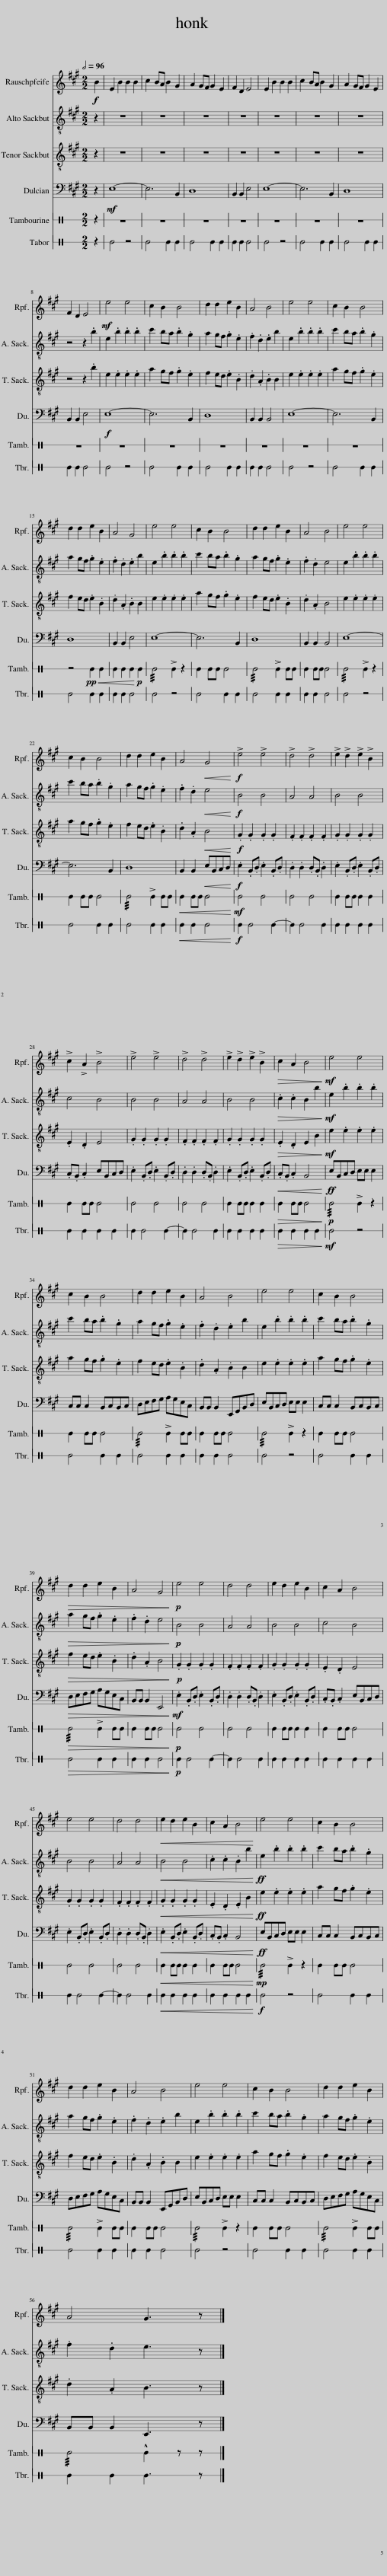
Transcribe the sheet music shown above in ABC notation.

X:1
%%score 1 2 3 4 5 6
L:1/8
Q:1/2=96
M:2/2
I:linebreak $
K:A
V:1 treble
V:2 treble-8
V:3 treble-8
V:4 bass
V:5 perc stafflines=1
K:none
V:6 perc stafflines=1
K:none
V:1
!f! B2 | E2 B2 B2 B2 | c2 BA B2 G2 | A2 GF G2 E2 | F2 D2 E4 | %5
 E2 B2 B2 B2 | c2 BA B2 G2 | A2 GF G2 E2 |$ F2 D2 E4 |!mf! e4 e4 | %10
 c2 B2 B4 | d2 d2 e2 B2 | A4 B4 | e4 e4 | c2 B2 B4 |$ %15
 d2 d2 e2 B2 | A4 G4 | e4 e4 | c2 B2 B4 | d2 d2 e2 B2 | %20
 A4 B4 | e4 e4 |$ c2 B2 B4 | d2 d2 e2 B2 | A4!<(! G4!<)! | %25
!f! !>!e4 !>!e4 | !>!d4 !>!d4 | !>!e2 !>!d2 !>!e2 !>!B2 |$ !>!c2 !>!A2 !>!B4 | !>!e4 !>!e4 | %30
 !>!d4 !>!d4 | !>!e2 !>!d2 !>!e2 !>!B2 |!>(! c2 A2 B4!>)! |!mf! e4 e4 |$ c2 B2 B4 | %35
 d2 d2 e2 B2 | A4 B4 | e4 e4 | c2 B2 B4 |$!>(! d2 d2 e2 B2 | %40
 A4 G4!>)! |!p! e4 e4 | d4 d4 | e2 d2 e2 B2 | c2 A2 B4 |$ %45
 e4 e4 | d4 d4 |!<(! e2 d2 e2 B2 | c2 A2 B4!<)! | e4 e4 | %50
 c2 B2 B4 |$ d2 d2 e2 B2 | A4 B4 | e4 e4 | c2 B2 B4 | %55
 d2 d2 e2 B2 |$ A4 G3 z |] %57
V:2
 z2 | z8 | z8 | z8 | z8 | %5
 z8 | z8 | z8 |$ z4 z2 .b2 | e2 .b2 .b2 .b2 | %10
 c'2 ba .b2 .g2 | a2 gf .g2 .e2 | .f2 .d2 .e2 b2 | e2 .b2 .b2 .b2 | c'2 ba .b2 .g2 |$ %15
 a2 gf .g2 .e2 | .f2 .d2 .e2 b2 | e2 .b2 .b2 .b2 | c'2 ba .b2 .g2 | a2 gf .g2 .e2 | %20
 .f2 .d2 e4 | e2 .b2 .b2 .b2 |$ c'2 ba .b2 .g2 | a2 gf .g2 .e2 | .f2 .d2!<(! e4!<)! | %25
!f! B4 B4 | A4 A4 | B4 B4 |$ c4 B4 | B4 B4 | %30
 A4 A4 | B4 B4 |!>(! .c2 .c2 B2 b2!>)! |!mf! e2 .b2 .b2 .b2 |$ c'2 ba .b2 .g2 | %35
 a2 gf .g2 .e2 | .f2 .d2 .e2 b2 | e2 .b2 .b2 .b2 | c'2 ba .b2 .g2 |$!>(! a2 gf .g2 .e2 | %40
 .f2 .d2 e4!>)! |!p! B4 B4 | A4 A4 | B4 B4 | c4 B4 |$ %45
 B4 B4 | A4 A4 |!<(! B4 B4 | .c2 .c2 .B2 b2!<)! |!ff! e2 .b2 .b2 .b2 | %50
 c'2 ba .b2 .g2 |$ a2 gf .g2 .e2 | .f2 .d2 .e2 b2 | e2 .b2 .b2 .b2 | c'2 ba .b2 .g2 | %55
 a2 gf .g2 .e2 |$ .f2 .d2 e3 z |] %57
V:3
 z2 | z8 | z8 | z8 | z8 | %5
 z8 | z8 | z8 |$ z4 z2 .b2 | e2 .e2 .e2 .e2 | %10
 a2 gf .g2 .e2 | f2 ed .e2 .B2 | .d2 .A2 .B2 B2 | e2 .e2 .e2 .e2 | a2 gf .g2 .e2 |$ %15
 f2 ed .e2 .B2 | .d2 .A2 .B2 B2 | e2 .e2 .e2 .e2 | a2 gf .g2 .e2 | f2 ed .e2 .B2 | %20
 .d2 .A2 B4 | e2 .e2 .e2 .e2 |$ a2 gf .g2 .e2 | f2 ed .e2 .B2 | .d2 .A2!<(! B4!<)! | %25
!f! .G2 .G2 .G2 .G2 | .F2 .F2 .F2 .F2 | .G2 .G2 .G2 .G2 |$ .E2 .D2 E4 | .G2 .G2 .G2 .G2 | %30
 .F2 .F2 .F2 .F2 | .G2 .G2 .G2 .G2 |!>(! .E2 .D2 E2 B2!>)! |!mf! e2 .e2 .e2 .e2 |$ a2 gf .g2 .e2 | %35
 f2 ed .e2 .B2 | .d2 .A2 .B2 B2 | e2 .e2 .e2 .e2 | a2 gf .g2 .e2 |$!>(! f2 ed .e2 .B2 | %40
 .d2 .A2 B4!>)! |!p! .G2 .G2 .G2 .G2 | .F2 .F2 .F2 .F2 | .G2 .G2 .G2 .G2 | .E2 .D2 E4 |$ %45
 .G2 .G2 .G2 .G2 | .F2 .F2 .F2 .F2 |!<(! .G2 .G2 .G2 .G2 | .E2 .D2 .E2 B2!<)! |!ff! e2 .e2 .e2 .e2 | %50
 a2 gf .g2 .e2 |$ f2 ed .e2 .B2 | .d2 .A2 .B2 B2 | e2 .e2 .e2 .e2 | a2 gf .g2 .e2 | %55
 f2 ed .e2 .B2 |$ .d2 .A2 B3 z |] %57
V:4
 z2 |!mf! E,8- | E,6 B,,2 | D,8 | B,,2 B,,2 E,4 | %5
 E,8- | E,6 B,,2 | D,8 |$ B,,2 B,,2 E,4 |!f! E,8- | %10
 E,6 B,,2 | D,8 | B,,2 B,,2 B,,4 | E,8- | E,6 B,,2 |$ %15
 D,8 | B,,2 B,,2 E,4 | E,8- | E,6 B,,2 | D,8 | %20
 B,,2 B,,2 B,,4 | E,8- |$ E,6 B,,2 | D,8 | B,,2 B,,2!<(! E,B,,C,D,!<)! | %25
!f! .E,2 .B,,.D, .E,2 .B,,.D, | .D,2 .D,2 .D,.B,, .D,2 | .E,2 .B,,.D, .E,2 .B,,.D, |$ .C,.B,, .C,2 E,B,,C,D, | .E,2 .B,,.D, .E,2 .B,,.D, | %30
 .D,2 .D,2 .D,.B,, .D,2 | .E,2 .B,,.D, .E,2 .B,,.D, |!<(! .C,.B,, .C,2 B,,4!<)! |!ff! E,B,,C,D, E,E, E,2 |$ C,C, C,2 B,,C,B,,C, | %35
 D,E,F,G, A,G,E,C, | B,,B,, B,,2 E,,G,,B,,D, | E,B,,C,D, E,E, E,2 | C,C, C,2 B,,C,B,,C, |$!>(! D,E,F,G, A,G,E,C, | %40
 B,,B,, B,,2 E,,4!>)! |!mf! .E,2 .B,,.D, .E,2 .B,,.D, | .D,2 .D,2 .D,.B,, .D,2 | .E,2 .B,,.D, .E,2 .B,,.D, | .C,.B,, .C,2 E,B,,C,D, |$ %45
 .E,2 .B,,.D, .E,2 .B,,.D, | .D,2 .D,2 .D,.B,, .D,2 |!<(! .E,2 .B,,.D, .E,2 .B,,.D, | .C,.B,, .C,2 B,,4!<)! |!ff! E,B,,C,D, E,E, E,2 | %50
 C,C, C,2 B,,C,B,,C, |$ D,E,F,G, A,G,E,C, | B,,B,, B,,2 E,,G,,B,,D, | E,B,,C,D, E,E, E,2 | C,C, C,2 B,,C,B,,C, | %55
 D,E,F,G, A,G,E,C, |$ B,,B,, B,,2 E,,3 z |] %57
V:5
[K:C] z2 | z8 | z8 | z8 | z8 | %5
 z8 | z8 | z8 |$ z8 | z8 | %10
 z8 | z8 | z8 | z8 | z8 |$ %15
 z4!pp!!<(! E2 E2 | E2 E2 E2!<)!!p! E2 | !///!E4 !>!E2 z2 | E2 EE E4 | !///!E4 !>!E2 EE | %20
 E2 EE E4 | !///!E4 !>!E2 z2 |$ E2 EE E4 | !///!E4 !>!E2 EE |!<(! E2 EE E4!<)! | %25
!mf! E4 E4 | E4 E4 | E2 EE E2 E2 |$ E2 EE E4 | E4 E4 | %30
 E4 E4 | E2 EE E2 E2 |!>(! E2 EE E4!>)! |!p! !///!E4 !>!E2 z2 |$ E2 EE E4 | %35
 !///!E4 !>!E2 EE | E2 EE E4 | !///!E4 !>!E2 z2 | E2 EE E4 |$!>(! !///!E4 !>!E2 EE | %40
 E2 EE E4!>)! |!p! E4 E4 | E4 E4 | E2 EE E2 E2 | E2 EE E4 |$ %45
 E4 E4 | E4 E4 |!<(! E2 EE E2 E2 | E2 EE E4!<)! |!mp! !///!E4 !>!E2 z2 | %50
 E2 EE E4 |$ !///!E4 !>!E2 EE | E2 EE E4 | !///!E4 !>!E2 z2 | E2 EE E4 | %55
 !///!E4 !>!E2 EE |$ !///!E4 !^!E2 z z |] %57
V:6
[K:C] z2 | E4 z4 | E4 E2 E2 | E4 E2 E2 | E2 E2 E4 | %5
 E4 z4 | E4 E2 E2 | E4 E2 E2 |$ E2 E2 E4 | E4 z4 | %10
 E4 E2 E2 | E4 E2 E2 | E2 E2 E4 | E4 z4 | E4 E2 E2 |$ %15
 E4 E2 E2 | E2 E2 E4 | E4 z4 | E4 E2 E2 | E4 E2 E2 | %20
 E2 E2 E4 | E4 z4 |$ E4 E2 E2 | E4 E2 E2 |!<(! E2 E2 E4!<)! | %25
!f! E2 E4 E2- | E2 E4 E2 | E2 E2 E2 E2 |$ E2 E2 E2 E2 | E2 E4 E2- | %30
 E2 E4 E2 | E2 E2 E2 E2 |!>(! E2 E2 E2 E2!>)! |!mf! E4 z4 |$ E4 E2 E2 | %35
 E4 E2 E2 | E2 E2 E4 | E4 z4 | E4 E2 E2 |$!>(! E4 E2 E2 | %40
 E2 E2 E4!>)! |!p! E2 E4 E2- | E2 E4 E2 | E2 E2 E2 E2 | E2 E2 E2 E2 |$ %45
 E2 E4 E2- | E2 E4 E2 |!<(! E2 E2 E2 E2 | E2 E2 E2 E2!<)! |!f! E4 z4 | %50
 E4 E2 E2 |$ E4 E2 E2 | E2 E2 E4 | E4 z4 | E4 E2 E2 | %55
 E4 E2 E2 |$ E2 E2 E3 z |] %57
